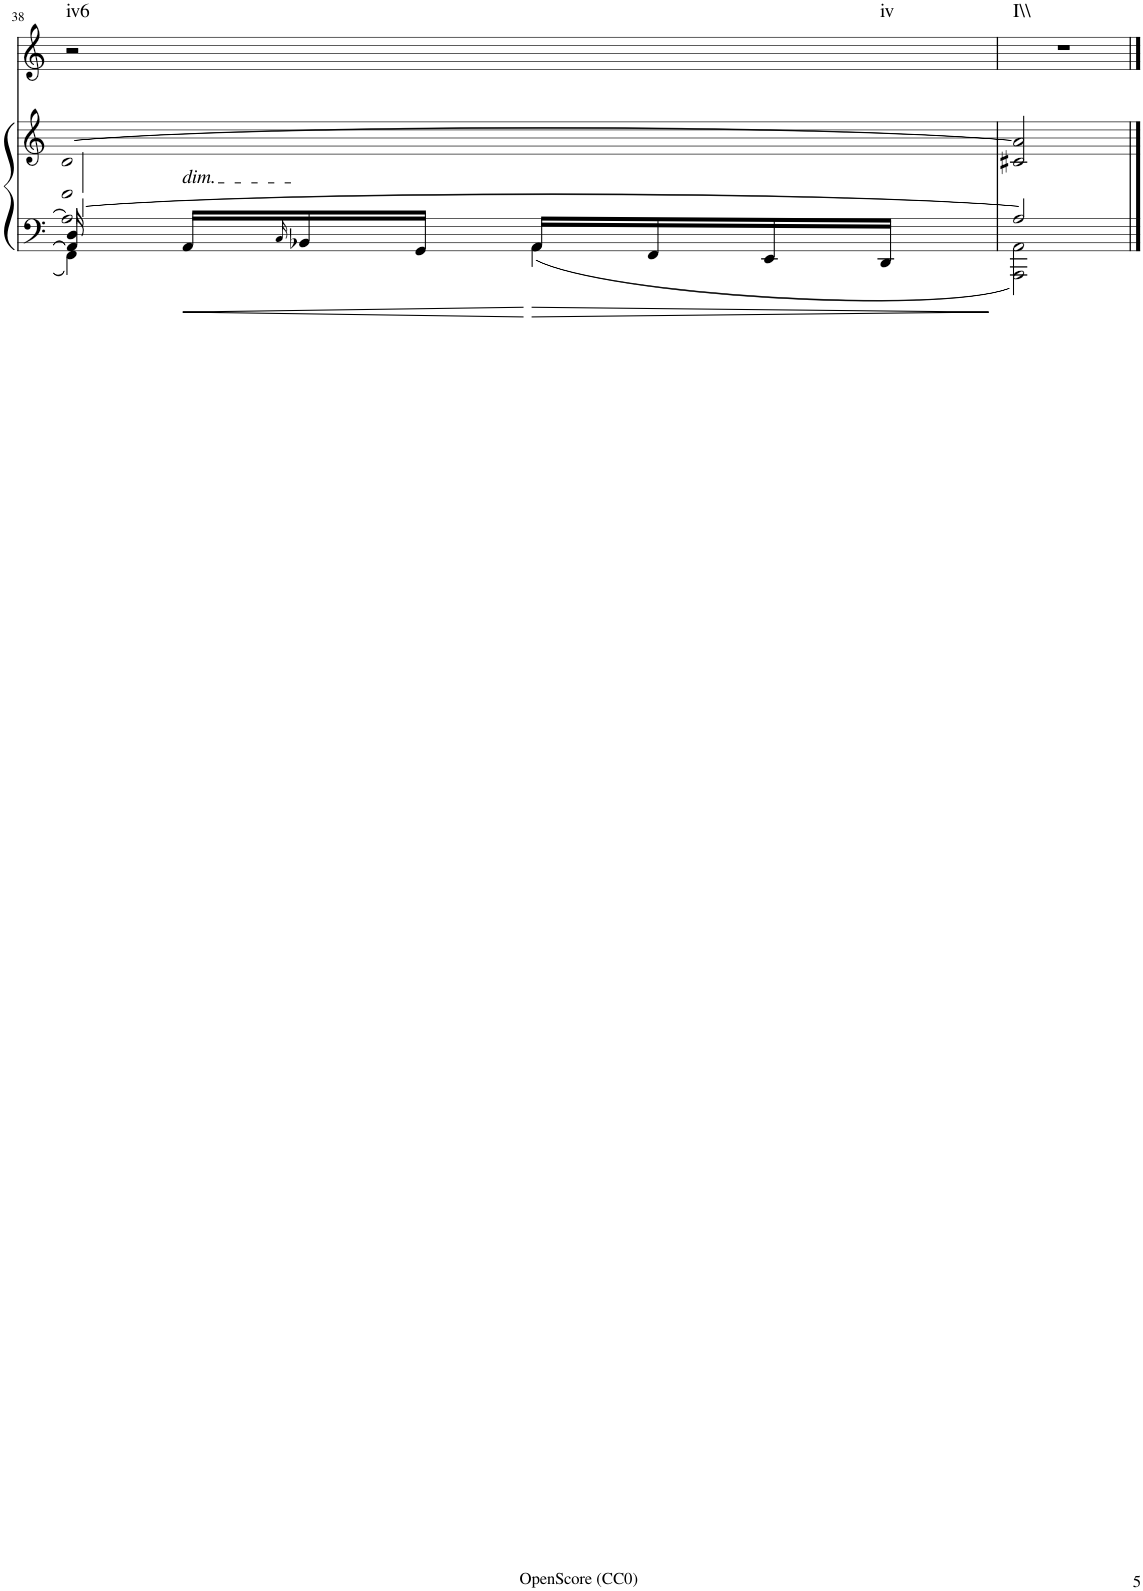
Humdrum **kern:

**kern	**kern	**kern	**harte
*part2	*part2	*part1	*part1
*staff3	*staff2	*staff1	*
*I"Piano	*	*I"Voice	*
*I'Pno	*	*	*
!!LO:PB:g=z
*clefF4	*clefG2	*clefG2	*
*k[]	*k[]	*k[]	*
*M2/4	*M2/4	*M2/4	*
=38	=38	=38	=38
*^	*	*	*
*	*^	*	*	*
!	!	!	!	!	!LO:H:n=1:kt=iv6
!	!	!	!	!	!LO:H:n=2:kt=iv
2A/_	16AA/] 16D/	4FF\	2d/ [2a/	2r	N N
!	!LO:TX:a:i:t=dim.	!	!	!	!
.	16AA/LL	.	.	.	.
.	16qC/	.	.	.	.
.	16BB-X/	.	.	.	.
.	16GG/JJ	.	.	.	.
.	16AA/LL	4AA\	.	.	.
.	16FF/	.	.	.	.
.	16EE/	.	.	.	.
.	16DD/JJ	.	.	.	.
*	*v	*v	*	*	*
=39	=39	=39	=39	=39
!	!	!	!	!LO:H:kt=I\\
2A/]	2AAA\ 2AA\	2c#X/ 2a/]	2r	N
*v	*v	*	*	*
==	==	==	==
*-	*-	*-	*-
